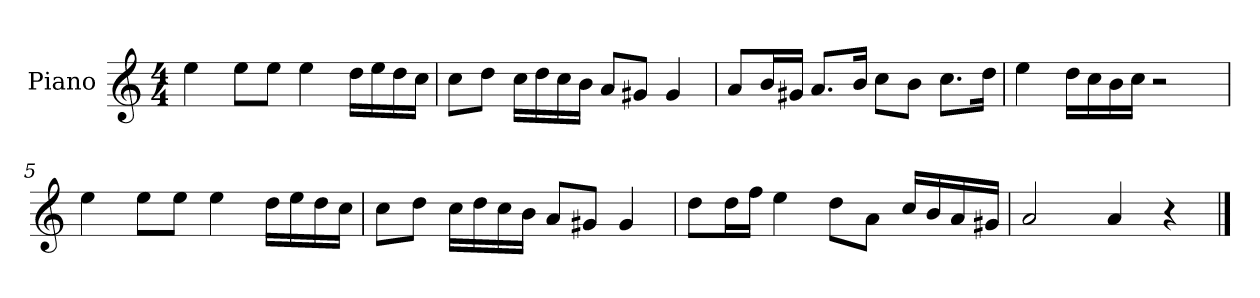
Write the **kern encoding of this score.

**kern
*part1
*staff1
*I"Piano
*I'P-no
*clefG2
*k[]
*M4/4
*MM90
=1
4ee\
8ee\L
8ee\J
4ee\
16dd\LL
16ee\
16dd\
16cc\JJ
=2
8cc\L
8dd\J
16cc\LL
16dd\
16cc\
16b\JJ
8a/L
8g#X/J
4g#/
=3
8a/L
16b/L
16g#X/JJ
8.a/L
16b/Jk
8cc\L
8b\J
8.cc\L
16dd\Jk
=4
4ee\
16dd\LL
16cc\
16b\
16cc\JJ
2r
!!LO:LB:g=z
=5
4ee\
8ee\L
8ee\J
4ee\
16dd\LL
16ee\
16dd\
16cc\JJ
=6
8cc\L
8dd\J
16cc\LL
16dd\
16cc\
16b\JJ
8a/L
8g#X/J
4g#/
=7
8dd\L
16dd\L
16ff\JJ
4ee\
8dd\L
8a\J
16cc/LL
16b/
16a/
16g#X/JJ
=8
2a/
4a/
4r
==
*-
